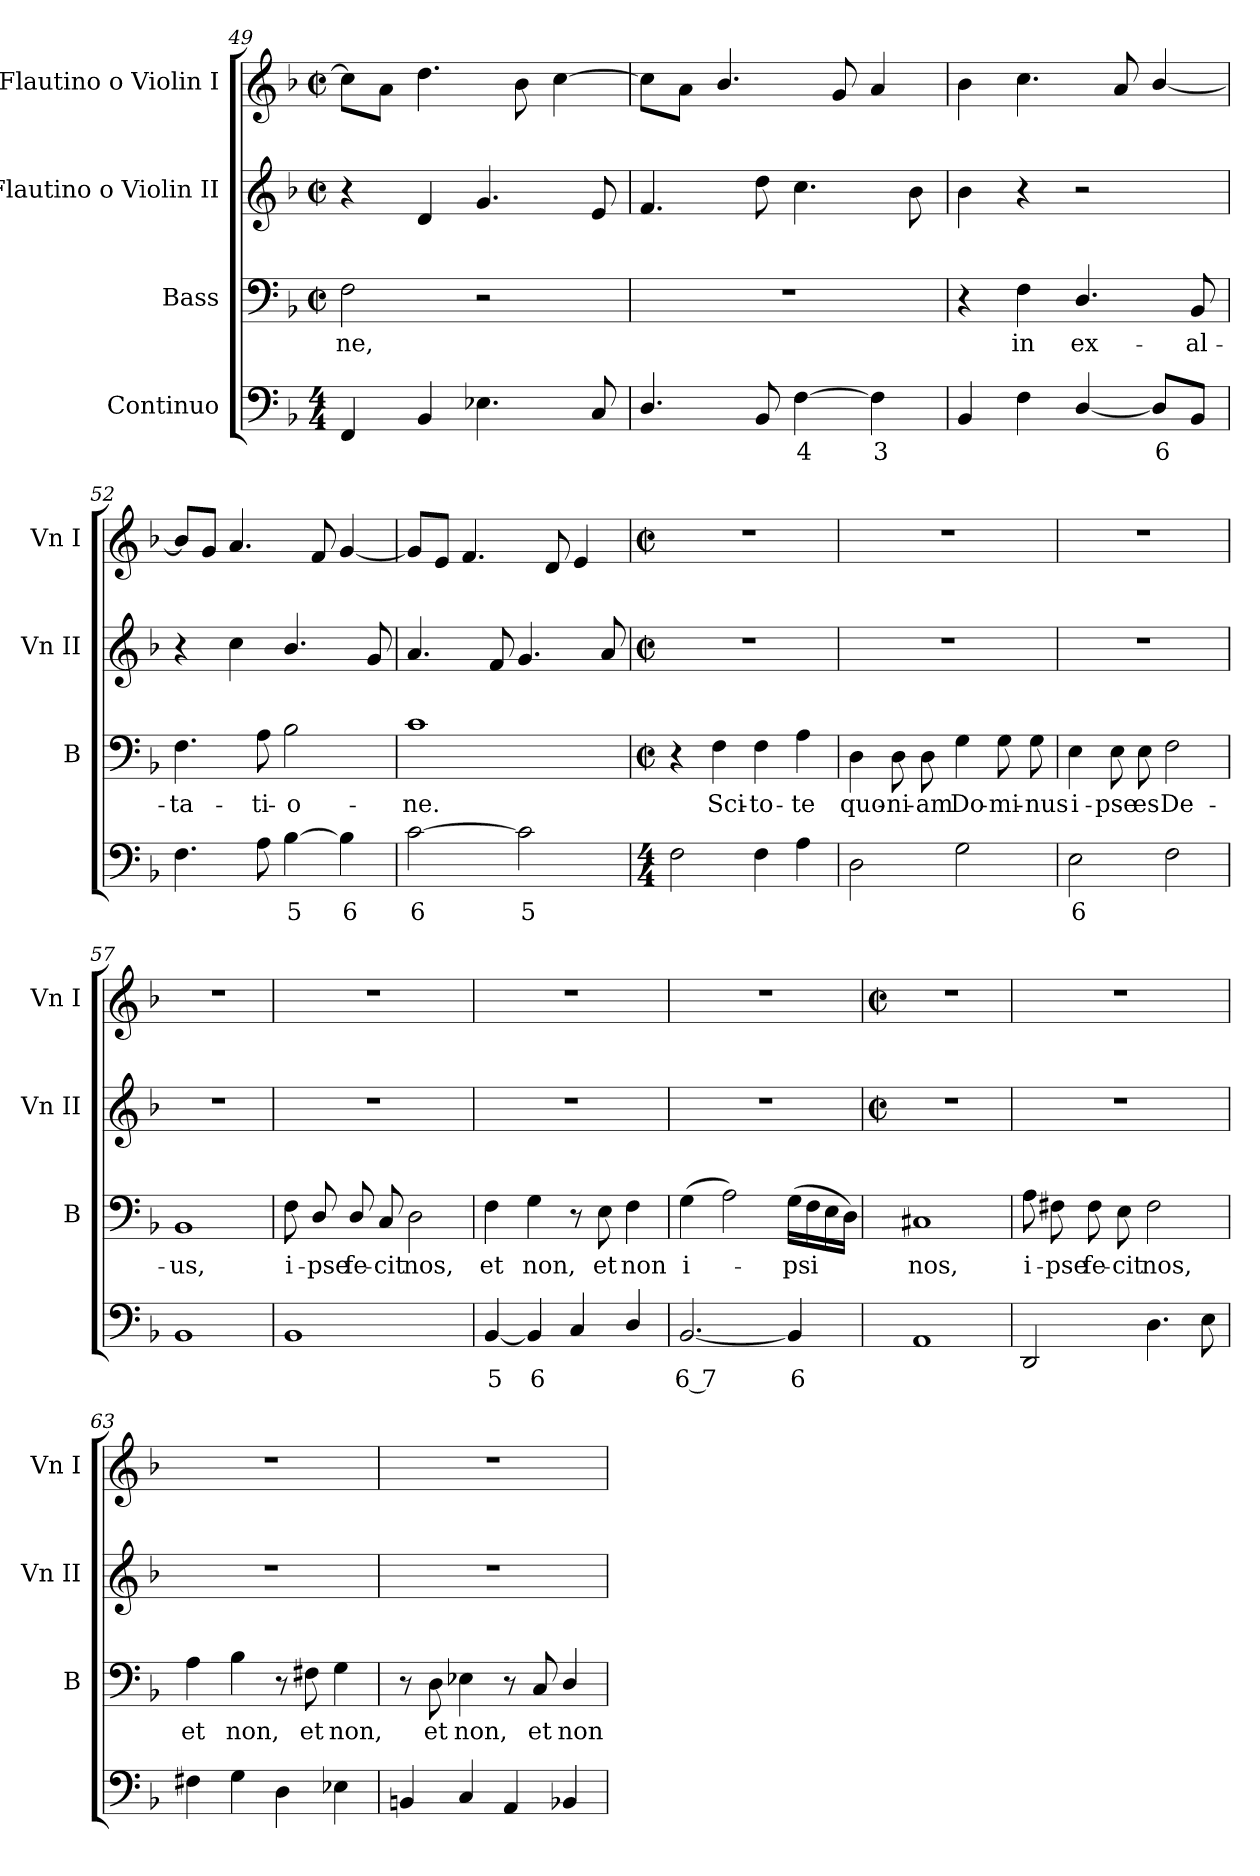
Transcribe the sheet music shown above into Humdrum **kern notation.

**kern	**text	**kern	**text	**kern	**kern
*part4	*part4	*part3	*part3	*part2	*part1
*staff4	*staff4	*staff3	*staff3	*staff2	*staff1
*I"Continuo	*	*I"Bass	*	*I"Flautino o Violin II	*I"Flautino o Violin I
*	*	*I'B	*	*I'Vn II	*I'Vn I
*clefF4	*	*clefF4	*	*clefG2	*clefG2
*k[b-]	*	*k[b-]	*	*k[b-]	*k[b-]
*F:	*	*F:	*	*F:	*F:
*M4/4	*	*M2/2	*	*M2/2	*M2/2
*	*	*met(c|)	*	*met(c|)	*met(c|)
=49	=49	=49	=49	=49	=49
!	!	!	!LO:LY:b	!	!
4FF	.	2F	ne,	4r	8ccL]
.	.	.	.	.	8aJ
4BB-	.	.	.	4d	4.dd
4.E-X	.	2r	.	4.g	.
.	.	.	.	.	8b-
.	.	.	.	.	[4cc
8C	.	.	.	8e	.
=50	=50	=50	=50	=50	=50
4.D/	.	1r	.	4.f	8ccL]
.	.	.	.	.	8aJ
.	.	.	.	.	4.b-/
8BB-	.	.	.	8dd	.
!	!LO:LY:b	!	!	!	!
[4F	4	.	.	4.cc	.
.	.	.	.	.	8g
!	!LO:LY:b	!	!	!	!
4F]	3	.	.	.	4a
.	.	.	.	8b-	.
=51	=51	=51	=51	=51	=51
4BB-	.	4r	.	4b-	4b-
!	!	!	!LO:LY:b	!	!
4F	.	4F	in	4r	4.cc
!	!	!	!LO:LY:b	!	!
[4D/	.	4.D/	ex-	2r	.
.	.	.	.	.	8a
!	!LO:LY:b	!	!	!	!
8DL]	6	.	.	.	[4b-/
!	!	!	!LO:LY:b	!	!
8BB-J	.	8BB-	-al-	.	.
=52	=52	=52	=52	=52	=52
!	!	!	!LO:LY:b	!	!
4.F	.	4.F	-ta-	4r	8b-/L]
.	.	.	.	.	8gJ
.	.	.	.	4cc	4.a
!	!	!	!LO:LY:b	!	!
8A	.	8A	-ti-	.	.
!	!LO:LY:b	!	!LO:LY:b	!	!
[4B-	5	2B-	-o-	4.b-/	.
.	.	.	.	.	8f
!	!LO:LY:b	!	!	!	!
4B-]	6	.	.	.	[4g
.	.	.	.	8g	.
=53	=53	=53	=53	=53	=53
!	!LO:LY:b	!	!LO:LY:b	!	!
[2c	6	1c	-ne.	4.a	8gL]
.	.	.	.	.	8eJ
.	.	.	.	.	4.f
.	.	.	.	8f	.
!	!LO:LY:b	!	!	!	!
2c]	5	.	.	4.g	.
.	.	.	.	.	8d
.	.	.	.	.	4e
.	.	.	.	8a	.
!!LO:LB:g=z
=54	=54	=54	=54	=54	=54
*M4/4	*	*M2/2	*	*M2/2	*M2/2
*	*	*met(c|)	*	*met(c|)	*met(c|)
2F	.	4r	.	1r	1r
!	!	!	!LO:LY:b	!	!
.	.	4F	Sci-	.	.
!	!	!	!LO:LY:b	!	!
4F	.	4F	-to-	.	.
!	!	!	!LO:LY:b	!	!
4A	.	4A	-te	.	.
=55	=55	=55	=55	=55	=55
!	!	!	!LO:LY:b	!	!
2D	.	4D	quo-	1r	1r
!	!	!	!LO:LY:b	!	!
.	.	8D	-ni-	.	.
!	!	!	!LO:LY:b	!	!
.	.	8D	-am	.	.
!	!	!	!LO:LY:b	!	!
2G	.	4G	Do-	.	.
!	!	!	!LO:LY:b	!	!
.	.	8G	-mi-	.	.
!	!	!	!LO:LY:b	!	!
.	.	8G	-nus	.	.
=56	=56	=56	=56	=56	=56
!	!LO:LY:b	!	!LO:LY:b	!	!
2E	6	4E	i-	1r	1r
!	!	!	!LO:LY:b	!	!
.	.	8E	-pse	.	.
!	!	!	!LO:LY:b	!	!
.	.	8E	es	.	.
!	!	!	!LO:LY:b	!	!
2F	.	2F	De-	.	.
=57	=57	=57	=57	=57	=57
!	!	!	!LO:LY:b	!	!
1BB-	.	1BB-	-us,	1r	1r
=58	=58	=58	=58	=58	=58
!	!	!	!LO:LY:b	!	!
1BB-	.	8F	i-	1r	1r
!	!	!	!LO:LY:b	!	!
.	.	8D/	-pse	.	.
!	!	!	!LO:LY:b	!	!
.	.	8D/	fe-	.	.
!	!	!	!LO:LY:b	!	!
.	.	8C	-cit	.	.
!	!	!	!LO:LY:b	!	!
.	.	2D	nos,	.	.
=59	=59	=59	=59	=59	=59
!	!LO:LY:b	!	!LO:LY:b	!	!
[4BB-	5	4F	et	1r	1r
!	!LO:LY:b	!	!LO:LY:b	!	!
4BB-]	6	4G	non,	.	.
4C	.	8r	.	.	.
!	!	!	!LO:LY:b	!	!
.	.	8E	et	.	.
!	!	!	!LO:LY:b	!	!
4D/	.	4F	non	.	.
=60	=60	=60	=60	=60	=60
!	!LO:LY:b	!	!LO:LY:b	!	!
[2.BB-	6 7	(>4G	i-	1r	1r
.	.	2A)	.	.	.
!	!LO:LY:b	!	!LO:LY:b	!	!
4BB-]	6	(>16GLL	psi	.	.
.	.	16F	.	.	.
.	.	16E	.	.	.
.	.	16DJJ)	.	.	.
!!LO:LB:g=z
=61	=61	=61	=61	=61	=61
*	*	*	*	*M2/2	*M2/2
*	*	*	*	*met(c|)	*met(c|)
!	!	!	!LO:LY:b	!	!
1AA	.	1C#X	nos,	1r	1r
=62	=62	=62	=62	=62	=62
!	!	!	!LO:LY:b	!	!
2DD	.	8A	i-	1r	1r
!	!	!	!LO:LY:b	!	!
.	.	8F#X	-pse	.	.
!	!	!	!LO:LY:b	!	!
.	.	8F#	fe-	.	.
!	!	!	!LO:LY:b	!	!
.	.	8E	-cit	.	.
!	!	!	!LO:LY:b	!	!
4.D	.	2F#	nos,	.	.
8E	.	.	.	.	.
=63	=63	=63	=63	=63	=63
!	!	!	!LO:LY:b	!	!
4F#X	.	4A	et	1r	1r
!	!	!	!LO:LY:b	!	!
4G	.	4B-	non,	.	.
4D	.	8r	.	.	.
!	!	!	!LO:LY:b	!	!
.	.	8F#X	et	.	.
!	!	!	!LO:LY:b	!	!
4E-X	.	4G	non,	.	.
=64	=64	=64	=64	=64	=64
4BBn	.	8r	.	1r	1r
!	!	!	!LO:LY:b	!	!
.	.	8D	et	.	.
!	!	!	!LO:LY:b	!	!
4C	.	4E-X	non,	.	.
4AA	.	8r	.	.	.
!	!	!	!LO:LY:b	!	!
.	.	8C	et	.	.
!	!	!	!LO:LY:b	!	!
4BB-X	.	4D/	non	.	.
=	=	=	=	=	=
*-	*-	*-	*-	*-	*-
